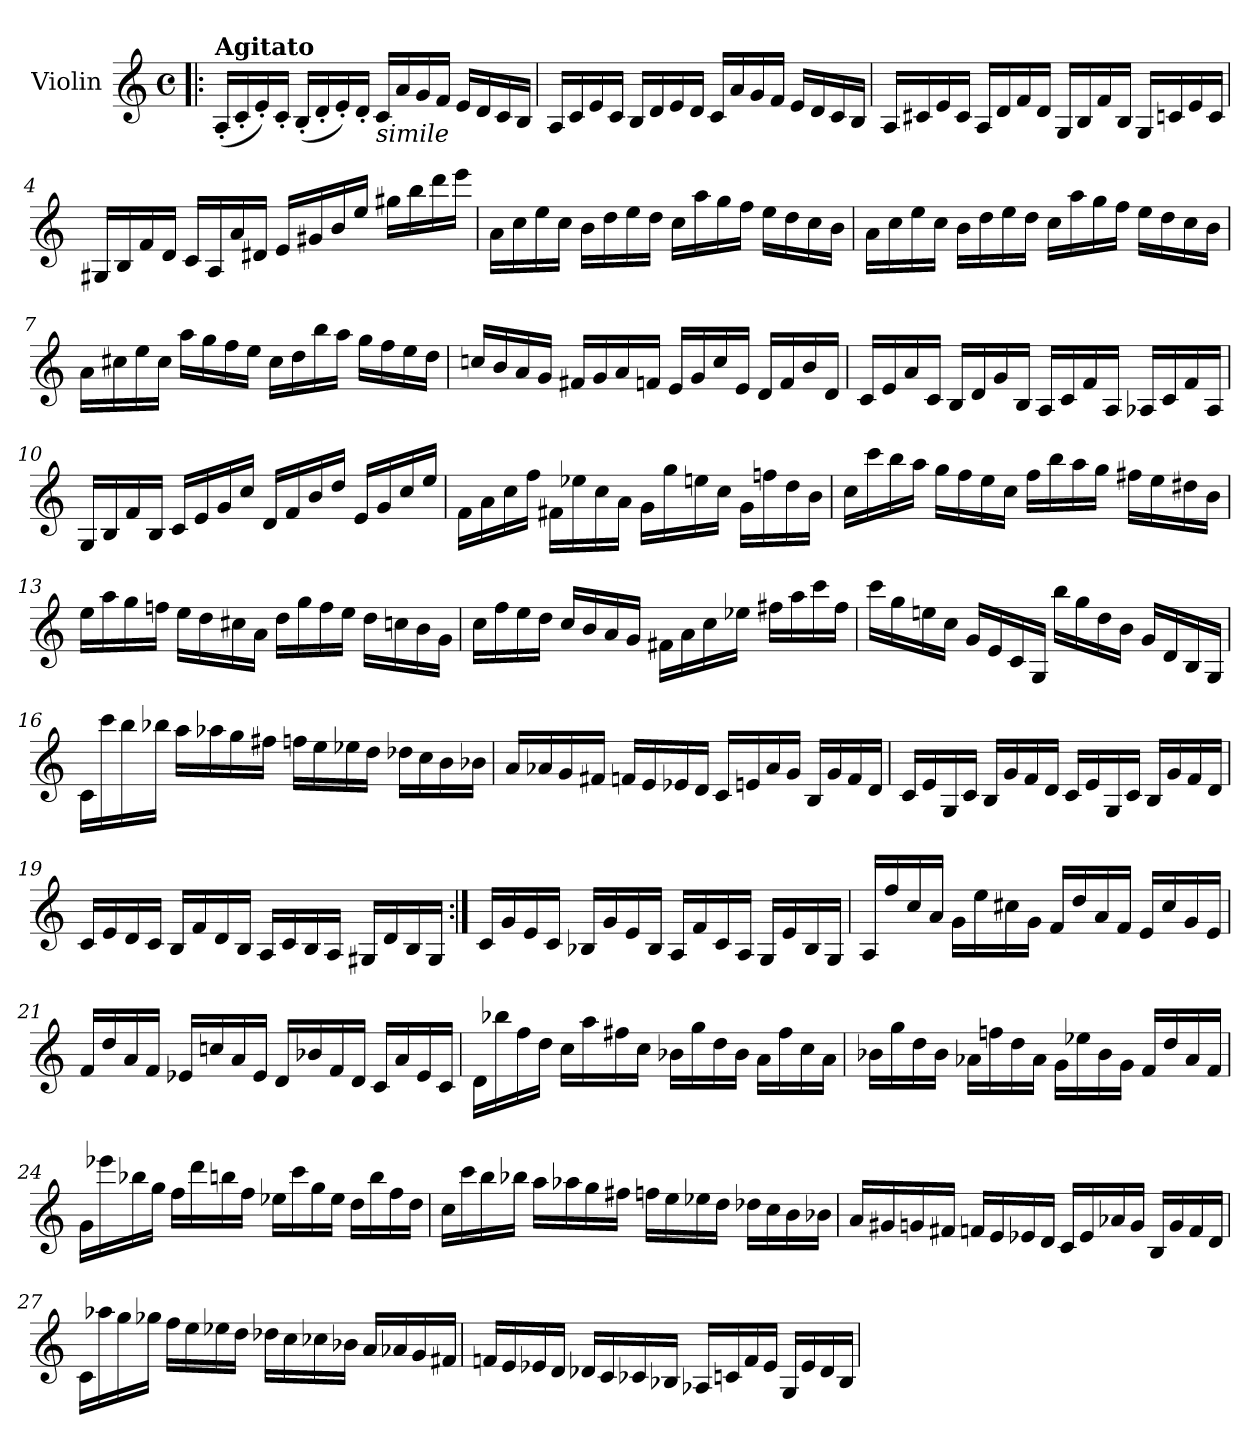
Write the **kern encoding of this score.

**kern
*part1
*staff1
*I"Violin
*I'Vln.
*clefG2
*k[]
*M4/4
*met(c)
=1!|:
!LO:TX:a:B:t=Agitato
(<16A'/LL
16c'/
16e'/)
16c'/JJ
(<16B'/LL
16d'/
16e'/)
16d'/JJ
!LO:TX:b:i:t=simile
16c/LL
16a/
16g/
16f/JJ
16e/LL
16d/
16c/
16B/JJ
=2
16A/LL
16c/
16e/
16c/JJ
16B/LL
16d/
16e/
16d/JJ
16c/LL
16a/
16g/
16f/JJ
16e/LL
16d/
16c/
16B/JJ
!!LO:LB:g=z
=3
16A/LL
16c#X/
16e/
16c#/JJ
16A/LL
16d/
16f/
16d/JJ
16G/LL
16B/
16f/
16B/JJ
16G/LL
16cn/
16e/
16c/JJ
!!LO:LB:g=z
=4
16G#X/LL
16B/
16f/
16d/JJ
16c/LL
16A/
16a/
16d#X/JJ
16e/LL
16g#X/
16b/
16ee/JJ
16gg#X\LL
16bb\
16ddd\
16eee\JJ
=5
16a\LL
16cc\
16ee\
16cc\JJ
16b\LL
16dd\
16ee\
16dd\JJ
16cc\LL
16aa\
16gg\
16ff\JJ
16ee\LL
16dd\
16cc\
16b\JJ
!!LO:LB:g=z
=6
16a\LL
16cc\
16ee\
16cc\JJ
16b\LL
16dd\
16ee\
16dd\JJ
16cc\LL
16aa\
16gg\
16ff\JJ
16ee\LL
16dd\
16cc\
16b\JJ
!!LO:LB:g=z
=7
16a\LL
16cc#X\
16ee\
16cc#\JJ
16aa\LL
16gg\
16ff\
16ee\JJ
16cc#\LL
16dd\
16bb\
16aa\JJ
16gg\LL
16ff\
16ee\
16dd\JJ
=8
16ccn/LL
16b/
16a/
16g/JJ
16f#X/LL
16g/
16a/
16fn/JJ
16e/LL
16g/
16cc/
16e/JJ
16d/LL
16f/
16b/
16d/JJ
!!LO:LB:g=z
=9
16c/LL
16e/
16a/
16c/JJ
16B/LL
16d/
16g/
16B/JJ
16A/LL
16c/
16f/
16A/JJ
16A-X/LL
16c/
16f/
16A-/JJ
!!LO:LB:g=z
=10
16G/LL
16B/
16f/
16B/JJ
16c/LL
16e/
16g/
16cc/JJ
16d/LL
16f/
16b/
16dd/JJ
16e/LL
16g/
16cc/
16ee/JJ
=11
16f\LL
16a\
16cc\
16ff\JJ
16f#X\LL
16ee-X\
16cc\
16a\JJ
16g\LL
16gg\
16een\
16cc\JJ
16g\LL
16ffn\
16dd\
16b\JJ
!!LO:LB:g=z
=12
16cc\LL
16ccc\
16bb\
16aa\JJ
16gg\LL
16ff\
16ee\
16cc\JJ
16ff\LL
16bb\
16aa\
16gg\JJ
16ff#X\LL
16ee\
16dd#X\
16b\JJ
!!LO:LB:g=z
=13
16ee\LL
16aa\
16gg\
16ffn\JJ
16ee\LL
16dd\
16cc#X\
16a\JJ
16dd\LL
16gg\
16ff\
16ee\JJ
16dd\LL
16ccn\
16b\
16g\JJ
=14
16cc\LL
16ff\
16ee\
16dd\JJ
16cc/LL
16b/
16a/
16g/JJ
16f#X\LL
16a\
16cc\
16ee-X\JJ
16ff#X\LL
16aa\
16ccc\
16ff#\JJ
!!LO:LB:g=z
=15
16ccc\LL
16gg\
16een\
16cc\JJ
16g/LL
16e/
16c/
16G/JJ
16bb\LL
16gg\
16dd\
16b\JJ
16g/LL
16d/
16B/
16G/JJ
!!LO:PB:g=z
=16
16c\LL
16ccc\
16bb\
16bb-X\JJ
16aa\LL
16aa-X\
16gg\
16ff#X\JJ
16ffn\LL
16ee\
16ee-X\
16dd\JJ
16dd-X\LL
16cc\
16b\
16b-X\JJ
=17
16a/LL
16a-X/
16g/
16f#X/JJ
16fn/LL
16e/
16e-X/
16d/JJ
16c/LL
16en/
16a-/
16g/JJ
16B/LL
16g/
16f/
16d/JJ
!!LO:LB:g=z
=18
16c/LL
16e/
16G/
16c/JJ
16B/LL
16g/
16f/
16d/JJ
16c/LL
16e/
16G/
16c/JJ
16B/LL
16g/
16f/
16d/JJ
!!LO:LB:g=z
=19
16c/LL
16e/
16d/
16c/JJ
16B/LL
16f/
16d/
16B/JJ
16A/LL
16c/
16B/
16A/JJ
16G#X/LL
16d/
16B/
16G#/JJ
=19X1:|!
16c/LL
16g/
16e/
16c/JJ
16B-X/LL
16g/
16e/
16B-/JJ
16A/LL
16f/
16c/
16A/JJ
16G/LL
16e/
16B-/
16G/JJ
!!LO:LB:g=z
=20
16A/LL
16ff/
16cc/
16a/JJ
16g\LL
16ee\
16cc#X\
16g\JJ
16f/LL
16dd/
16a/
16f/JJ
16e/LL
16cc#/
16g/
16e/JJ
!!LO:LB:g=z
=21
16f/LL
16dd/
16a/
16f/JJ
16e-X/LL
16ccn/
16a/
16e-/JJ
16d/LL
16b-X/
16f/
16d/JJ
16c/LL
16a/
16e-/
16c/JJ
=22
16d\LL
16bb-X\
16ff\
16dd\JJ
16cc\LL
16aa\
16ff#X\
16cc\JJ
16b-X\LL
16gg\
16dd\
16b-\JJ
16a\LL
16ff#\
16cc\
16a\JJ
!!LO:LB:g=z
=23
16b-X\LL
16gg\
16dd\
16b-\JJ
16a-X\LL
16ffn\
16dd\
16a-\JJ
16g\LL
16ee-X\
16b-\
16g\JJ
16f/LL
16dd/
16a-/
16f/JJ
!!LO:LB:g=z
=24
16g\LL
16eee-X\
16bb-X\
16gg\JJ
16ff\LL
16ddd\
16bbn\
16ff\JJ
16ee-X\LL
16ccc\
16gg\
16ee-\JJ
16dd\LL
16bb\
16ff\
16dd\JJ
=25
16cc\LL
16ccc\
16bb\
16bb-X\JJ
16aa\LL
16aa-X\
16gg\
16ff#X\JJ
16ffn\LL
16ee\
16ee-X\
16dd\JJ
16dd-X\LL
16cc\
16b\
16b-X\JJ
!!LO:LB:g=z
=26
16a/LL
16g#X/
16gn/
16f#X/JJ
16fn/LL
16e/
16e-X/
16d/JJ
16c/LL
16e-/
16a-X/
16g/JJ
16B/LL
16g/
16f/
16d/JJ
!!LO:PB:g=z
=27
16c\LL
16aa-X\
16gg\
16gg-X\JJ
16ff\LL
16ee\
16ee-X\
16dd\JJ
16dd-X\LL
16cc\
16cc-X\
16b-X\JJ
16a/LL
16a-X/
16g/
16f#X/JJ
=28
16fn/LL
16e/
16e-X/
16d/JJ
16d-X/LL
16c/
16c-X/
16B-X/JJ
16A-X/LL
16cn/
16f/
16e-/JJ
16G/LL
16e-/
16d-/
16B-/JJ
=
*-
